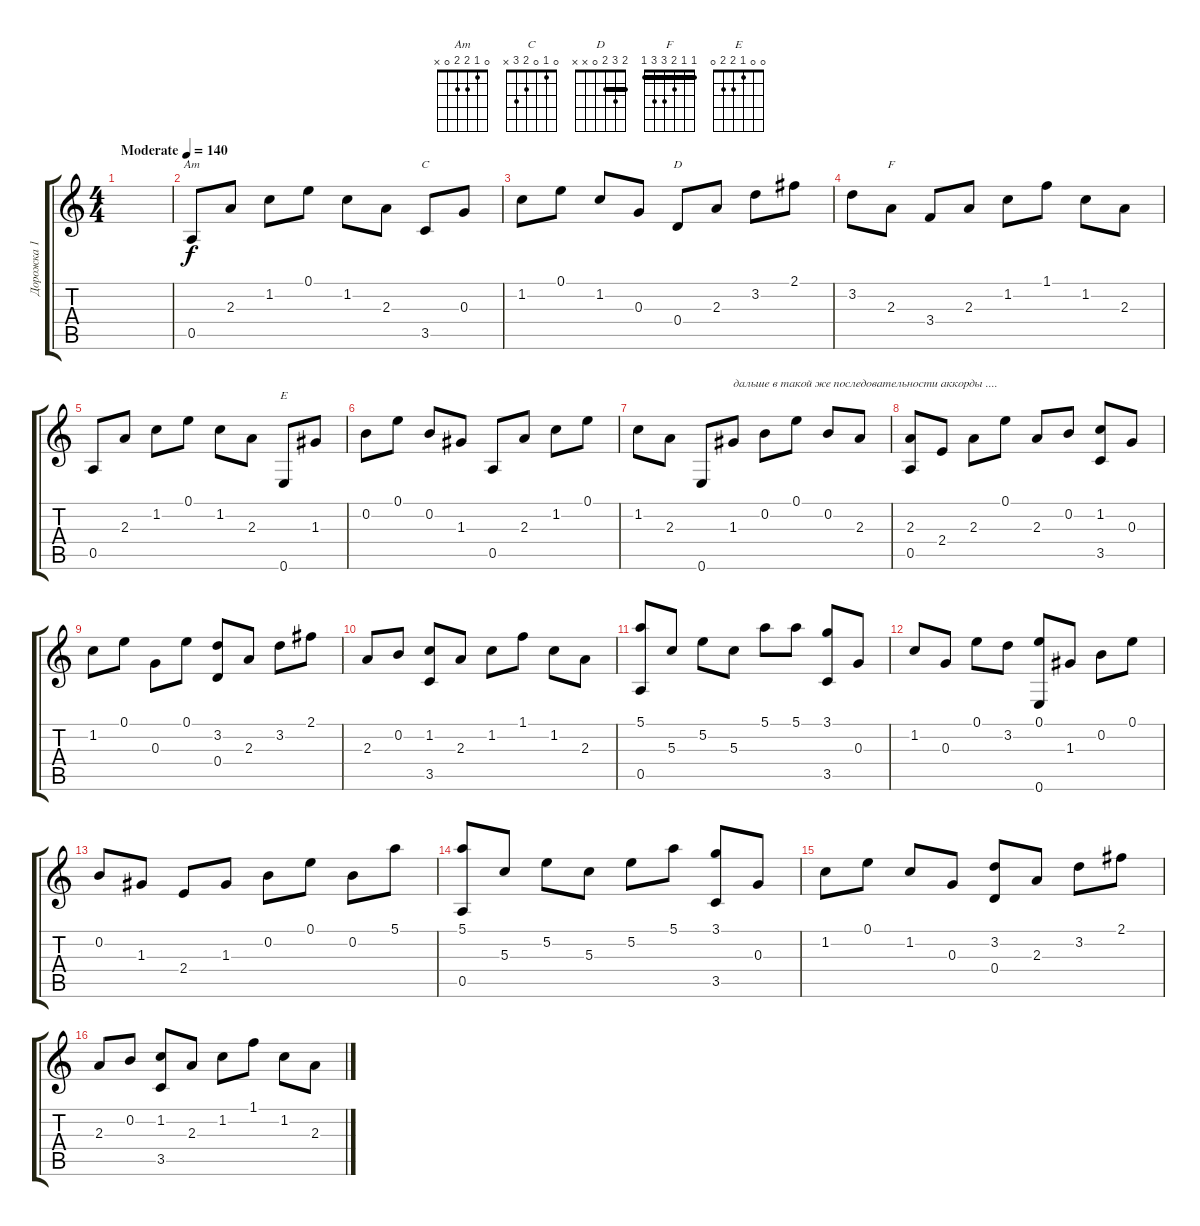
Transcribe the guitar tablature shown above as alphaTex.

\track ("Дорожка 1" "Дорожка 1") {instrument acousticguitarsteel}
\staff {score tabs}
\tuning (E4 B3 G3 D3 A2 E2) {hide}
\chord ("Am" 0 1 2 2 0 x)
\chord ("C" 0 1 0 2 3 x)
\chord ("D" 2 3 2 0 x x) {barre 2}
\chord ("F" 1 1 2 3 3 1) {barre 1}
\chord ("E" 0 0 1 2 2 0)
\ts (4 4)
\tempo (140 "Moderate")
\clef g2
\ks c
|
0.5.8{ch "Am"} 2.3.8 1.2.8 0.1.8 1.2.8 2.3.8 3.5.8{ch "C"} 0.3.8 |
1.2.8 0.1.8 1.2.8 0.3.8 0.4.8{ch "D"} 2.3.8 3.2.8 2.1.8 |
3.2.8 2.3.8{ch "F"} 3.4.8 2.3.8 1.2.8 1.1.8 1.2.8 2.3.8 |
0.5.8 2.3.8 1.2.8 0.1.8 1.2.8 2.3.8 0.6.8{ch "E"} 1.3.8 |
0.2.8 0.1.8 0.2.8 1.3.8 0.5.8 2.3.8 1.2.8 0.1.8 |
1.2.8 2.3.8 0.6.8 1.3.8{txt "дальше в такой же последовательности аккорды ...."} 0.2.8 0.1.8 0.2.8 2.3.8 |
(2.3 0.5).8 2.4.8 2.3.8 0.1.8 2.3.8 0.2.8 (1.2 3.5).8 0.3.8 |
1.2.8 0.1.8 0.3.8 0.1.8 (3.2 0.4).8 2.3.8 3.2.8 2.1.8 |
2.3.8 0.2.8 (1.2 3.5).8 2.3.8 1.2.8 1.1.8 1.2.8 2.3.8 |
(5.1 0.5).8 5.3.8 5.2.8 5.3.8 5.1.8 5.1.8 (3.1 3.5).8 0.3.8 |
1.2.8 0.3.8 0.1.8 3.2.8 (0.1 0.6).8 1.3.8 0.2.8 0.1.8 |
0.2.8 1.3.8 2.4.8 1.3.8 0.2.8 0.1.8 0.2.8 5.1.8 |
(5.1 0.5).8 5.3.8 5.2.8 5.3.8 5.2.8 5.1.8 (3.1 3.5).8 0.3.8 |
1.2.8 0.1.8 1.2.8 0.3.8 (3.2 0.4).8 2.3.8 3.2.8 2.1.8 |
2.3.8 0.2.8 (1.2 3.5).8 2.3.8 1.2.8 1.1.8 1.2.8 2.3.8
